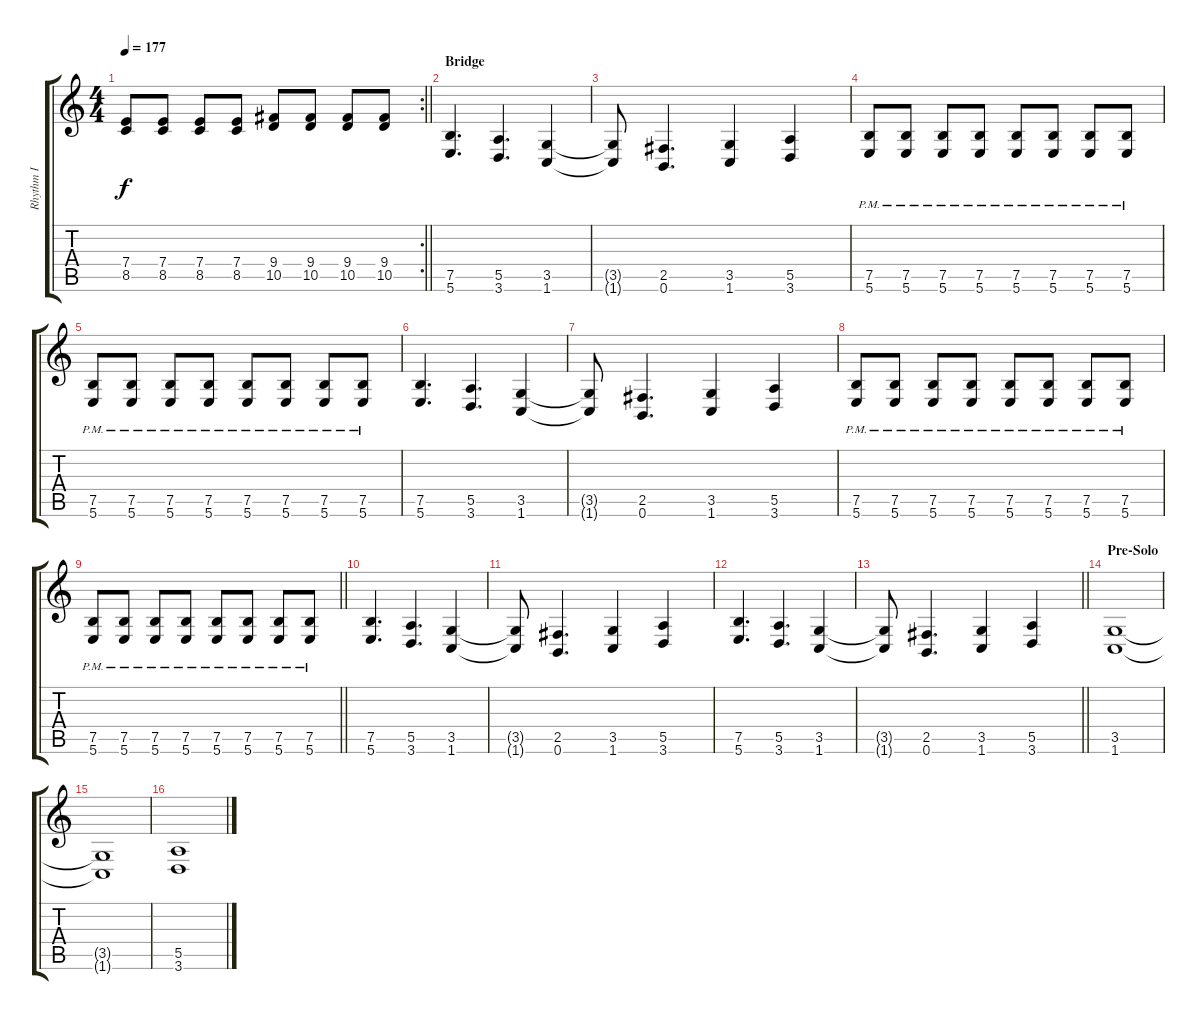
\track ("Rhythm I" "Rhythm I") {instrument distortionguitar}
\staff {score tabs}
\tuning (B3 Gb3 D3 A2 E2 B1) {hide}
\rc 2
\ts (4 4)
\tempo 177
\clef g2
\barLineRight lightlight
\ks c
(7.4 8.5).8{dy f} (7.4 8.5).8 (7.4 8.5).8 (7.4 8.5).8 (9.4 10.5).8 (9.4 10.5).8 (9.4 10.5).8 (9.4 10.5).8 |
\section ("" "Bridge")
(7.5 5.6).4{d} (5.5 3.6).4{d} (3.5 1.6).4 |
(3.5{t} 1.6{t}).8 (2.5 0.6).4{d} (3.5 1.6).4 (5.5 3.6).4 |
(7.5{pm} 5.6{pm}).8 (7.5{pm} 5.6{pm}).8 (7.5{pm} 5.6{pm}).8 (7.5{pm} 5.6{pm}).8 (7.5{pm} 5.6{pm}).8 (7.5{pm} 5.6{pm}).8 (7.5{pm} 5.6{pm}).8 (7.5{pm} 5.6{pm}).8 |
(7.5{pm} 5.6{pm}).8 (7.5{pm} 5.6{pm}).8 (7.5{pm} 5.6{pm}).8 (7.5{pm} 5.6{pm}).8 (7.5{pm} 5.6{pm}).8 (7.5{pm} 5.6{pm}).8 (7.5{pm} 5.6{pm}).8 (7.5{pm} 5.6{pm}).8 |
(7.5 5.6).4{d} (5.5 3.6).4{d} (3.5 1.6).4 |
(3.5{t} 1.6{t}).8 (2.5 0.6).4{d} (3.5 1.6).4 (5.5 3.6).4 |
(7.5{pm} 5.6{pm}).8 (7.5{pm} 5.6{pm}).8 (7.5{pm} 5.6{pm}).8 (7.5{pm} 5.6{pm}).8 (7.5{pm} 5.6{pm}).8 (7.5{pm} 5.6{pm}).8 (7.5{pm} 5.6{pm}).8 (7.5{pm} 5.6{pm}).8 |
\barLineRight lightlight
(7.5{pm} 5.6{pm}).8 (7.5{pm} 5.6{pm}).8 (7.5{pm} 5.6{pm}).8 (7.5{pm} 5.6{pm}).8 (7.5{pm} 5.6{pm}).8 (7.5{pm} 5.6{pm}).8 (7.5{pm} 5.6{pm}).8 (7.5{pm} 5.6{pm}).8 |
\section ("" "")
(7.5 5.6).4{d} (5.5 3.6).4{d} (3.5 1.6).4 |
(3.5{t} 1.6{t}).8 (2.5 0.6).4{d} (3.5 1.6).4 (5.5 3.6).4 |
(7.5 5.6).4{d} (5.5 3.6).4{d} (3.5 1.6).4 |
\barLineRight lightlight
(3.5{t} 1.6{t}).8 (2.5 0.6).4{d} (3.5 1.6).4 (5.5 3.6).4 |
\section ("" "Pre-Solo")
(3.5 1.6).1 |
(3.5{t} 1.6{t}).1 |
(5.5 3.6).1
